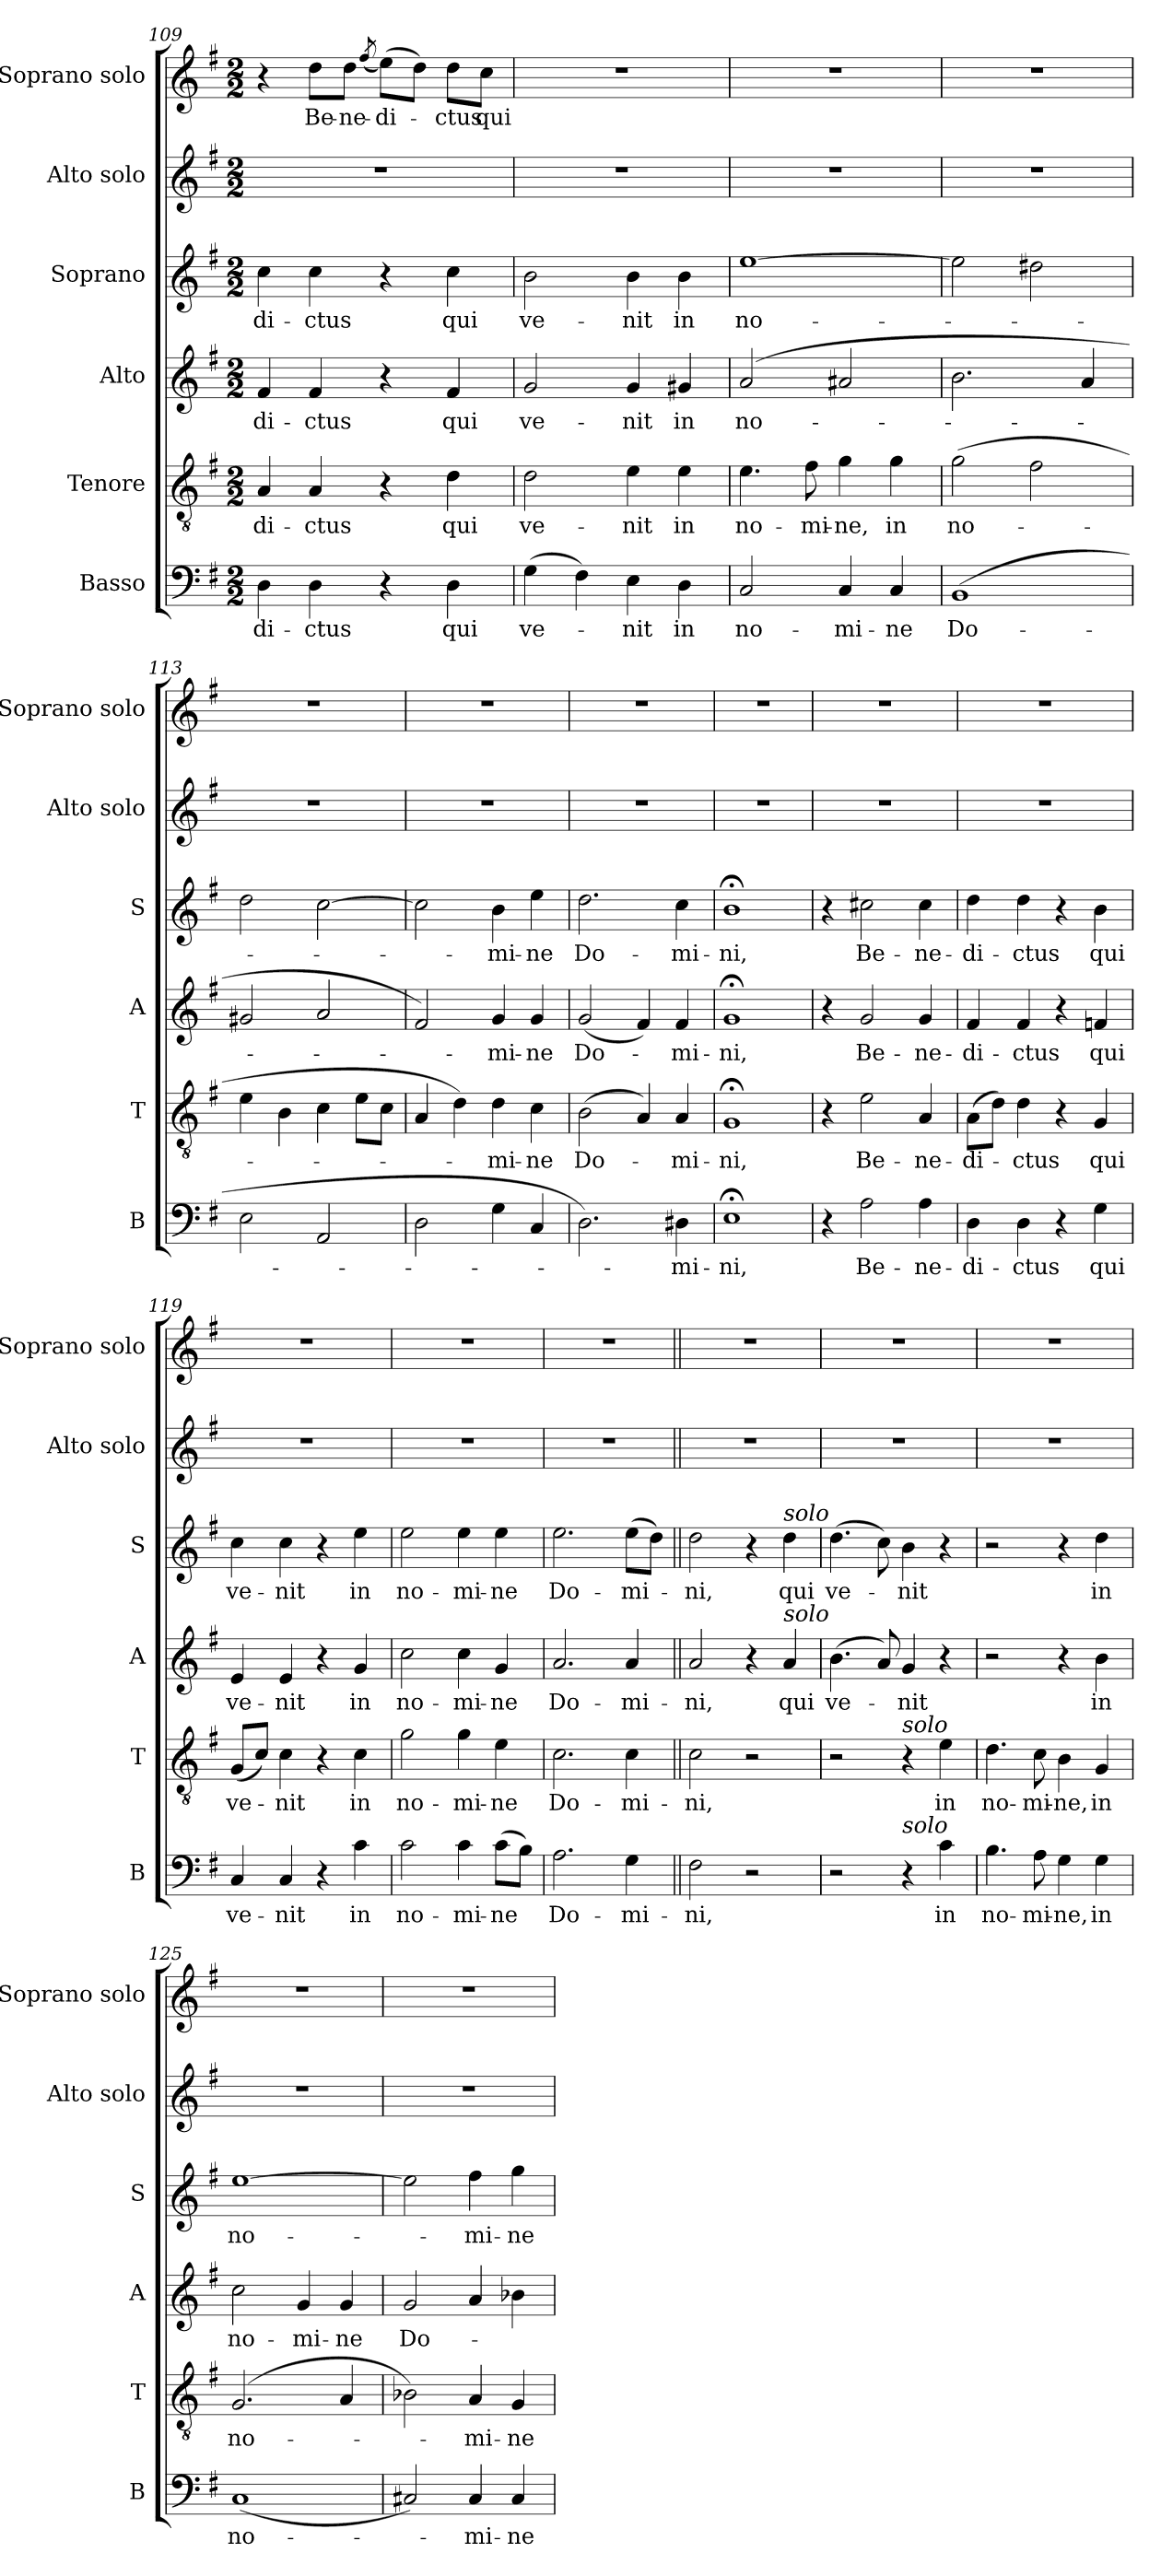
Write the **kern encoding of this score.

**kern	**text	**kern	**text	**kern	**text	**kern	**text	**kern	**kern	**text
*part6	*part6	*part5	*part5	*part4	*part4	*part3	*part3	*part2	*part1	*part1
*staff6	*staff6	*staff5	*staff5	*staff4	*staff4	*staff3	*staff3	*staff2	*staff1	*staff1
*I"Basso	*	*I"Tenore	*	*I"Alto	*	*I"Soprano	*	*I"Alto solo	*I"Soprano solo	*
*I'B	*	*I'T	*	*I'A	*	*I'S	*	*I'Alto solo	*I'Soprano solo	*
*clefF4	*	*clefGv2	*	*clefG2	*	*clefG2	*	*clefG2	*clefG2	*
*k[f#]	*	*k[f#]	*	*k[f#]	*	*k[f#]	*	*k[f#]	*k[f#]	*
*G:	*	*G:	*	*G:	*	*G:	*	*G:	*G:	*
*M2/2	*	*M2/2	*	*M2/2	*	*M2/2	*	*M2/2	*M2/2	*
=109	=109	=109	=109	=109	=109	=109	=109	=109	=109	=109
4D\	-di-	4A/	-di-	4f#/	-di-	4cc\	-di-	1r	4r	.
4D\	-ctus	4A/	-ctus	4f#/	-ctus	4cc\	-ctus	.	8dd\L	Be-
.	.	.	.	.	.	.	.	.	8dd\J	-ne-
.	.	.	.	.	.	.	.	.	(<8qff#/	.
4r	.	4r	.	4r	.	4r	.	.	(>8ee\L)	-di-
.	.	.	.	.	.	.	.	.	8dd\J)	.
4D\	qui	4d\	qui	4f#/	qui	4cc\	qui	.	8dd\L	-ctus
.	.	.	.	.	.	.	.	.	8cc\J	qui
!!LO:LB:g=z
=110	=110	=110	=110	=110	=110	=110	=110	=110	=110	=110
(>4G\	ve-	2d\	ve-	2g/	ve-	2b\	ve-	1r	1r	.
4F#\)	.	.	.	.	.	.	.	.	.	.
4E\	-nit	4e\	-nit	4g/	-nit	4b\	-nit	.	.	.
4D\	in	4e\	in	4g#X/	in	4b\	in	.	.	.
=111	=111	=111	=111	=111	=111	=111	=111	=111	=111	=111
2C/	no-	4.e\	no-	(>2a/	no-	[1ee	no-	1r	1r	.
.	.	8f#\	-mi-	.	.	.	.	.	.	.
4C/	-mi-	4g\	-ne,	2a#X/	.	.	.	.	.	.
4C/	-ne	4g\	in	.	.	.	.	.	.	.
=112	=112	=112	=112	=112	=112	=112	=112	=112	=112	=112
(>1BB	Do-	(>2g\	no-	2.b\	.	2ee\]	.	1r	1r	.
.	.	2f#\	.	.	.	2dd#X\	.	.	.	.
.	.	.	.	4a/	.	.	.	.	.	.
=113	=113	=113	=113	=113	=113	=113	=113	=113	=113	=113
2E\	.	4e\	.	2g#X/	.	2dd\	.	1r	1r	.
.	.	4B\	.	.	.	.	.	.	.	.
2AA/	.	4c\	.	2a/	.	[2cc\	.	.	.	.
.	.	8e\L	.	.	.	.	.	.	.	.
.	.	8c\J	.	.	.	.	.	.	.	.
=114	=114	=114	=114	=114	=114	=114	=114	=114	=114	=114
2D\	.	4A/	.	2f#/)	.	2cc\]	.	1r	1r	.
.	.	4d\)	.	.	.	.	.	.	.	.
4G\	.	4d\	-mi-	4g/	-mi-	4b\	-mi-	.	.	.
4C/	.	4c\	-ne	4g/	-ne	4ee\	-ne	.	.	.
=115	=115	=115	=115	=115	=115	=115	=115	=115	=115	=115
2.D\)	.	(>2B\	Do-	(<2g/	Do-	2.dd\	Do-	1r	1r	.
.	.	4A/)	.	4f#/)	.	.	.	.	.	.
4D#X\	-mi-	4A/	-mi-	4f#/	-mi-	4cc\	-mi-	.	.	.
!!LO:PB:g=z
=116	=116	=116	=116	=116	=116	=116	=116	=116	=116	=116
1E;<	-ni,	1G;	-ni,	1g;	-ni,	1b;<	-ni,	1r	1r	.
=117	=117	=117	=117	=117	=117	=117	=117	=117	=117	=117
4r	.	4r	.	4r	.	4r	.	1r	1r	.
2A\	Be-	2e\	Be-	2g/	Be-	2cc#X\	Be-	.	.	.
4A\	-ne-	4A/	-ne-	4g/	-ne-	4cc#\	-ne-	.	.	.
=118	=118	=118	=118	=118	=118	=118	=118	=118	=118	=118
4D\	-di-	(>8A\L	-di-	4f#/	-di-	4dd\	-di-	1r	1r	.
.	.	8d\J)	.	.	.	.	.	.	.	.
4D\	-ctus	4d\	-ctus	4f#/	-ctus	4dd\	-ctus	.	.	.
4r	.	4r	.	4r	.	4r	.	.	.	.
4G\	qui	4G/	qui	4fn/	qui	4b\	qui	.	.	.
=119	=119	=119	=119	=119	=119	=119	=119	=119	=119	=119
4C/	ve-	(<8G/L	ve-	4e/	ve-	4cc\	ve-	1r	1r	.
.	.	8c/J)	.	.	.	.	.	.	.	.
4C/	-nit	4c\	-nit	4e/	-nit	4cc\	-nit	.	.	.
4r	.	4r	.	4r	.	4r	.	.	.	.
4c\	in	4c\	in	4g/	in	4ee\	in	.	.	.
=120	=120	=120	=120	=120	=120	=120	=120	=120	=120	=120
2c\	no-	2g\	no-	2cc\	no-	2ee\	no-	1r	1r	.
4c\	-mi-	4g\	-mi-	4cc\	-mi-	4ee\	-mi-	.	.	.
(>8c\L	-ne	4e\	-ne	4g/	-ne	4ee\	-ne	.	.	.
8B\J)	.	.	.	.	.	.	.	.	.	.
=121	=121	=121	=121	=121	=121	=121	=121	=121	=121	=121
2.A\	Do-	2.c\	Do-	2.a/	Do-	2.ee\	Do-	1r	1r	.
4G\	-mi-	4c\	-mi-	4a/	-mi-	(>8ee\L	-mi-	.	.	.
.	.	.	.	.	.	8dd\J)	.	.	.	.
=122||	=122||	=122||	=122||	=122||	=122||	=122||	=122||	=122||	=122||	=122||
2F#\	-ni,	2c\	-ni,	2a/	-ni,	2dd\	-ni,	1r	1r	.
2r	.	2r	.	4r	.	4r	.	.	.	.
!	!	!	!	!	!	!LO:TX:a:i:t=solo	!	!	!	!
!	!	!	!	!LO:TX:a:i:t=solo	!	!	!	!	!	!
.	.	.	.	4a/	qui	4dd\	qui	.	.	.
!!LO:LB:g=z
=123	=123	=123	=123	=123	=123	=123	=123	=123	=123	=123
2r	.	2r	.	(>4.b\	ve-	(>4.dd\	ve-	1r	1r	.
.	.	.	.	8a/)	.	8cc\)	.	.	.	.
!	!	!LO:TX:a:i:t=solo	!	!	!	!	!	!	!	!
!LO:TX:a:i:t=solo	!	!	!	!	!	!	!	!	!	!
4r	.	4r	.	4g/	-nit	4b\	-nit	.	.	.
4c\	in	4e\	in	4r	.	4r	.	.	.	.
=124	=124	=124	=124	=124	=124	=124	=124	=124	=124	=124
4.B\	no-	4.d\	no-	2r	.	2r	.	1r	1r	.
8A\	-mi-	8c\	-mi-	.	.	.	.	.	.	.
4G\	-ne,	4B\	-ne,	4r	.	4r	.	.	.	.
4G\	in	4G/	in	4b\	in	4dd\	in	.	.	.
=125	=125	=125	=125	=125	=125	=125	=125	=125	=125	=125
(<1C	no-	(>2.G/	no-	2cc\	no-	[1ee	no-	1r	1r	.
.	.	.	.	4g/	-mi-	.	.	.	.	.
.	.	4A/	.	4g/	-ne	.	.	.	.	.
=126	=126	=126	=126	=126	=126	=126	=126	=126	=126	=126
2C#X/)	.	2B-X\)	.	2g/	Do-	2ee\]	.	1r	1r	.
4C#/	-mi-	4A/	-mi-	4a/	.	4ff#\	-mi-	.	.	.
4C#/	-ne	4G/	-ne	4b-X\	.	4gg\	-ne	.	.	.
=	=	=	=	=	=	=	=	=	=	=
*-	*-	*-	*-	*-	*-	*-	*-	*-	*-	*-
